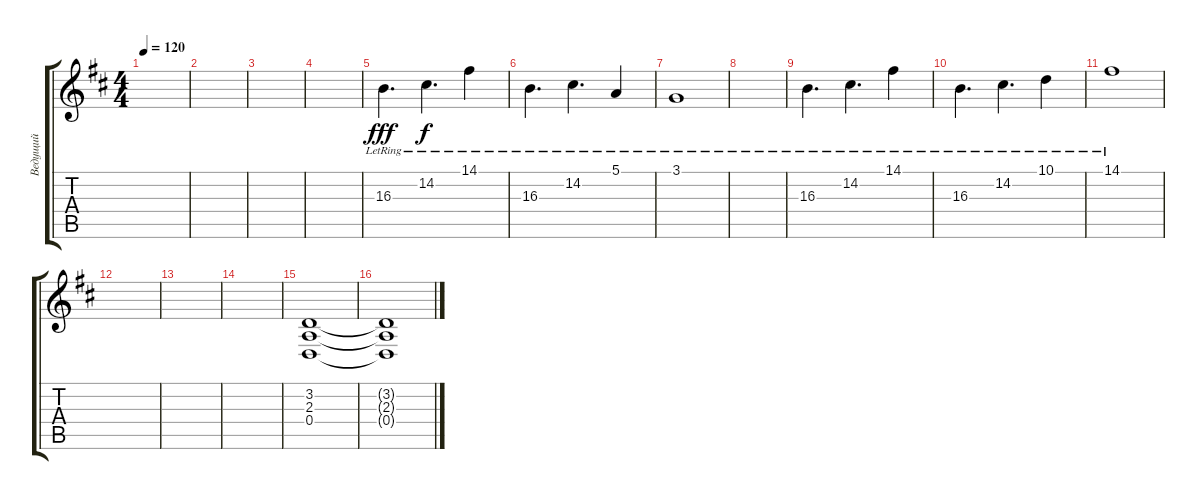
\track ("Ведущий" "Ведущий") {instrument vibraphone}
\staff {score tabs}
\tuning (E4 B3 G3 D3 A2 E2) {hide}
\ts (4 4)
\tempo 120
\clef g2
\ks d
|
|
|
|
16.3{lr}.4{d dy fff instrument vibraphone} 14.2{lr}.4{d dy f} 14.1{lr}.4 |
\ks bminor
16.3{lr}.4{d} 14.2{lr}.4{d} 5.1{lr}.4 |
3.1{lr}.1 |
|
16.3{lr}.4{d} 14.2{lr}.4{d} 14.1{lr}.4 |
16.3{lr}.4{d} 14.2{lr}.4{d} 10.1{lr}.4 |
14.1{lr}.1 |
|
|
|
(3.2 2.3 0.4).1 |
(3.2{t} 2.3{t} 0.4{t}).1
